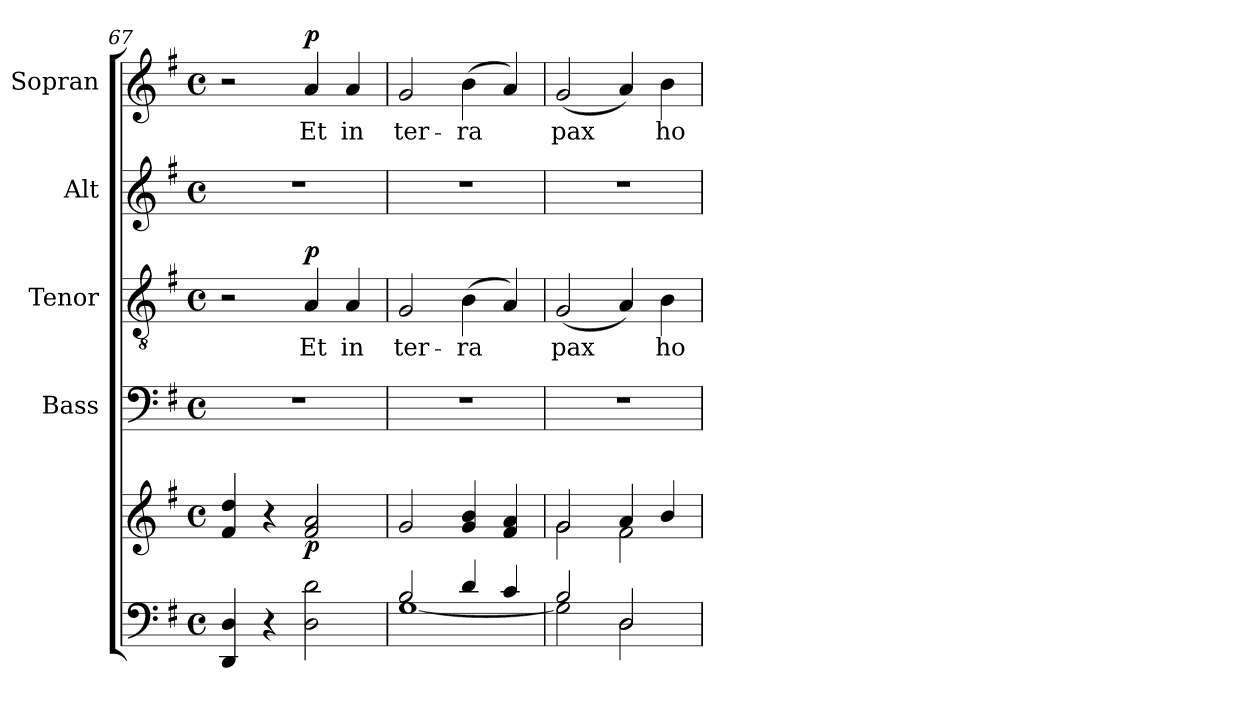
**kern	**kern	**dynam	**kern	**kern	**text	**dynam	**kern	**kern	**text	**dynam
*part5	*part5	*part5	*part4	*part3	*part3	*part3	*part2	*part1	*part1	*part1
*staff6	*staff5	*staff5/6	*staff4	*staff3	*staff3	*staff3	*staff2	*staff1	*staff1	*staff1
*	*	*	*I"Bass	*I"Tenor	*	*	*I"Alt	*I"Sopran	*	*
*	*	*	*I'B.	*I'T.	*	*	*I'A.	*I'S.	*	*
*clefF4	*clefG2	*	*clefF4	*clefGv2	*	*	*clefG2	*clefG2	*	*
*k[f#]	*k[f#]	*	*k[f#]	*k[f#]	*	*	*k[f#]	*k[f#]	*	*
*G:	*G:	*	*G:	*G:	*	*	*G:	*G:	*	*
*M4/4	*M4/4	*	*M4/4	*M4/4	*	*	*M4/4	*M4/4	*	*
*met(c)	*met(c)	*	*met(c)	*met(c)	*	*	*met(c)	*met(c)	*	*
=67	=67	=67	=67	=67	=67	=67	=67	=67	=67	=67
4DD/ 4D/	4f#/ 4dd/	.	1r	2r	.	.	1r	2r	.	.
4r	4r	.	.	.	.	.	.	.	.	.
!	!	!LO:DY:b	!	!	!LO:LY:b	!LO:DY:a	!	!	!LO:LY:b	!LO:DY:a
2D\ 2d\	2f#/ 2a/	p	.	4A/	Et	p	.	4a/	Et	p
!	!	!	!	!	!LO:LY:b	!	!	!	!LO:LY:b	!
.	.	.	.	4A/	in	.	.	4a/	in	.
=68	=68	=68	=68	=68	=68	=68	=68	=68	=68	=68
*^	*	*	*	*	*	*	*	*	*	*
!	!	!	!	!	!	!LO:LY:b	!	!	!	!LO:LY:b	!
2B/	[<1G	2g/	.	1r	2G/	ter-	.	1r	2g/	ter-	.
!	!	!	!	!	!	!LO:LY:b	!	!	!	!LO:LY:b	!
4d/	.	4g/ 4b/	.	.	(>4B\	-ra	.	.	(>4b\	-ra	.
4c/	.	4f#/ 4a/	.	.	4A/)	.	.	.	4a/)	.	.
=69	=69	=69	=69	=69	=69	=69	=69	=69	=69	=69	=69
*	*	*^	*	*	*	*	*	*	*	*	*
!	!	!	!	!	!	!	!LO:LY:b	!	!	!	!LO:LY:b	!
2B/	2G\]	2g/	2g\	.	1r	(<2G/	pax	.	1r	(<2g/	pax	.
2D/	2D\	4a/	2f#\	.	.	4A/)	.	.	.	4a/)	.	.
!	!	!	!	!	!	!	!LO:LY:b	!	!	!	!LO:LY:b	!
.	.	4b/	.	.	.	4B\	ho-	.	.	4b\	ho-	.
*v	*v	*	*	*	*	*	*	*	*	*	*	*
*	*v	*v	*	*	*	*	*	*	*	*	*
=	=	=	=	=	=	=	=	=	=	=
*-	*-	*-	*-	*-	*-	*-	*-	*-	*-	*-
